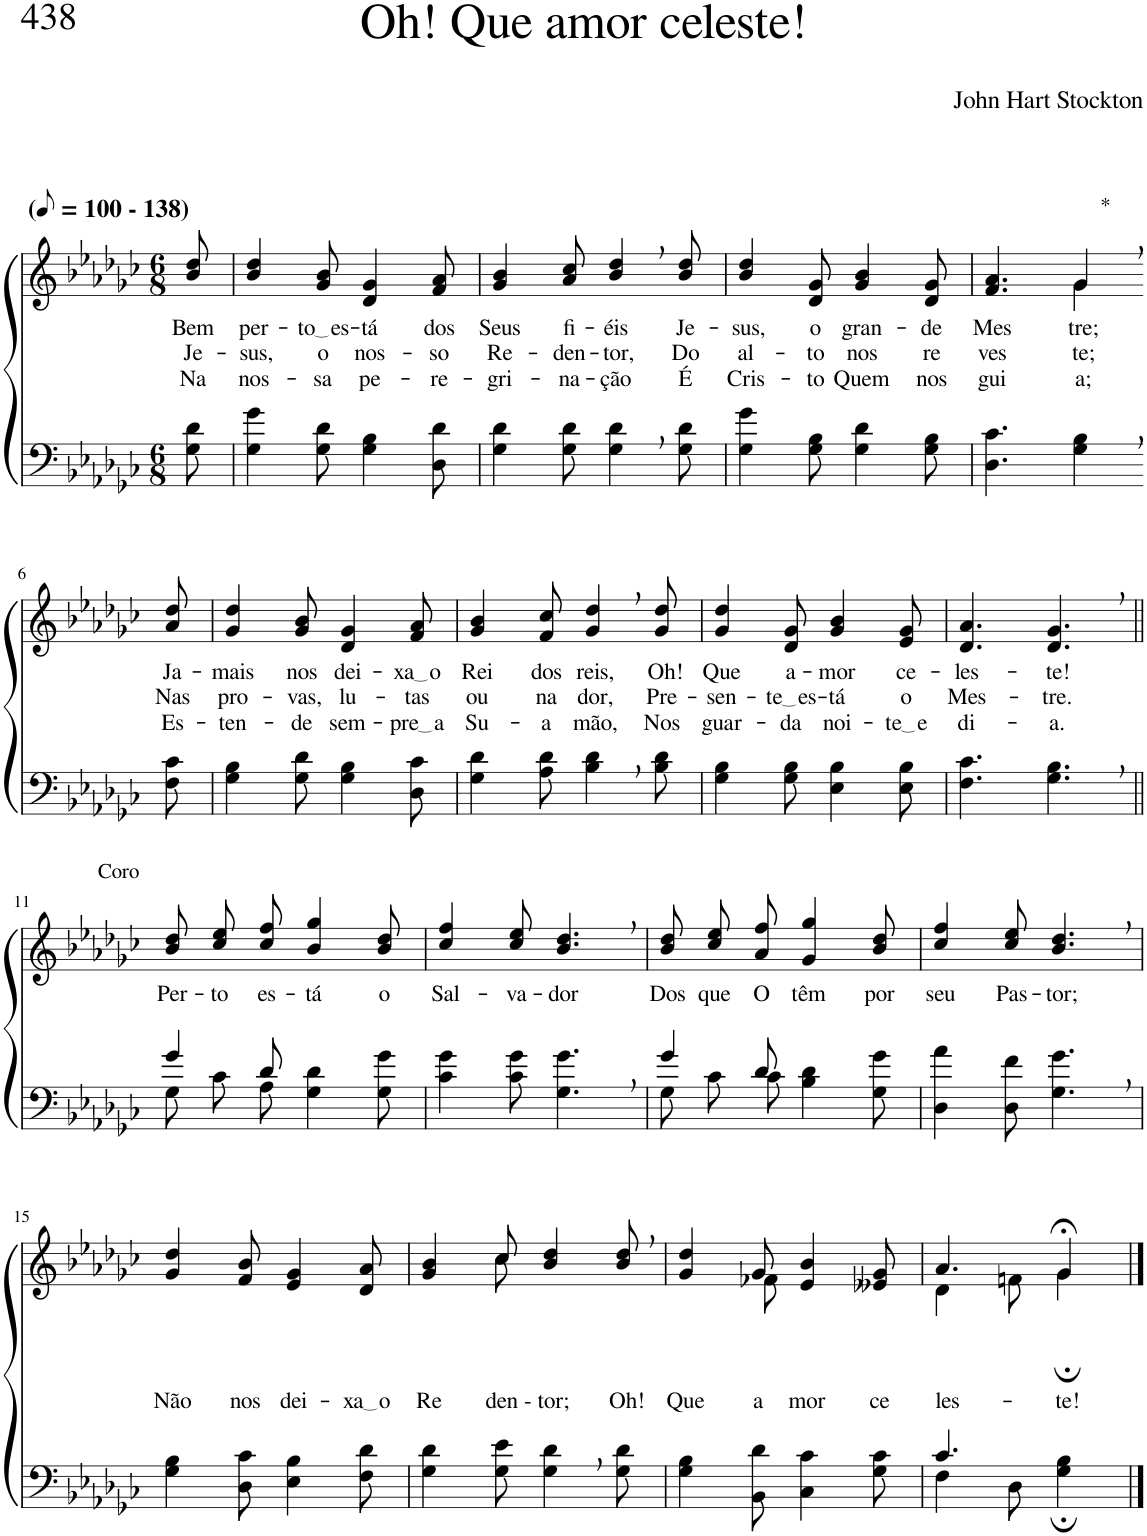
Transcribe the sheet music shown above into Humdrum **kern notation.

**kern	**kern	**text	**text	**text
*part2	*part1	*part1	*part1	*part1
*staff2	*staff1	*staff1	*staff1	*staff1
*I"Parte III e IV	*I"Parte I e II	*	*	*
*clefF4	*clefG2	*	*	*
*Trd2c3	*Trd2c3	*	*	*
*k[b-e-a-d-g-c-]	*k[b-e-a-d-g-c-]	*	*	*
*M6/8	*M6/8	*	*	*
*MM50	*MM50	*	*	*
=1	=1	=1	=1	=1
!	!LO:TX:a:B:t=(	!	!	!
!	!LO:TX:a:B:t=- 138)	!	!	!
!	!	!LO:LY:b	!LO:LY:b	!LO:LY:b
8G-\ 8d-\	8b-/ 8dd-/	Bem	Je-	Na
=2	=2	=2	=2	=2
!	!	!LO:LY:b	!LO:LY:b	!LO:LY:b
4G-\ 4g-\	4b-/ 4dd-/	per-	-sus,	nos-
!	!	!LO:LY:b	!LO:LY:b	!LO:LY:b
8G-\ 8d-\	8g-/ 8b-/	to es	o	-sa
!	!	!LO:LY:b	!LO:LY:b	!LO:LY:b
4G-\ 4B-\	4d-/ 4g-/	-tá	nos-	pe-
!	!	!LO:LY:b	!LO:LY:b	!LO:LY:b
8D-\ 8d-\	8f/ 8a-/	dos	-so	-re-
=3	=3	=3	=3	=3
!	!	!LO:LY:b	!LO:LY:b	!LO:LY:b
4G-\ 4d-\	4g-/ 4b-/	Seus	Re-	-gri-
!	!	!LO:LY:b	!LO:LY:b	!LO:LY:b
8G-\ 8d-\	8a-/ 8cc-/	fi-	-den-	-na-
!	!	!LO:LY:b	!LO:LY:b	!LO:LY:b
4G-\, 4d-\,	4b-/, 4dd-/,	-éis	-tor,	-ção
!	!	!LO:LY:b	!LO:LY:b	!LO:LY:b
8G-\ 8d-\	8b-/ 8dd-/	Je-	Do	É
=4	=4	=4	=4	=4
!	!	!LO:LY:b	!LO:LY:b	!LO:LY:b
4G-\ 4g-\	4b-/ 4dd-/	-sus,	al-	Cris-
!	!	!LO:LY:b	!LO:LY:b	!LO:LY:b
8G-\ 8B-\	8d-/ 8g-/	o	-to	-to
!	!	!LO:LY:b	!LO:LY:b	!LO:LY:b
4G-\ 4d-\	4g-/ 4b-/	gran-	nos	Quem
!	!	!LO:LY:b	!LO:LY:b	!LO:LY:b
8G-\ 8B-\	8d-/ 8g-/	-de	re-	nos
=5	=5	=5	=5	=5
*	*^	*	*	*
!	!	!	!LO:LY:b	!LO:LY:b	!LO:LY:b
4.D-\ 4.c-\	4.ryy	4.f/ 4.a-/	Mes-	-ves-	gui-
!	!LO:TX:a:t=*	!	!	!	!
!	!	!	!LO:LY:b	!LO:LY:b	!LO:LY:b
4G-\, 4B-\,	4g-,\	4g-/	-tre;	-te;	-a;
!!LO:LB:g=z
=6-	=6-	=6-	=6-	=6-	=6-
!	!	!	!LO:LY:b	!LO:LY:b	!LO:LY:b
*	*v	*v	*	*	*
8F\ 8c-\	8a-/ 8dd-/	Ja-	Nas	Es-
=7	=7	=7	=7	=7
!	!	!LO:LY:b	!LO:LY:b	!LO:LY:b
4G-\ 4B-\	4g-/ 4dd-/	-mais	pro-	-ten-
!	!	!LO:LY:b	!LO:LY:b	!LO:LY:b
8G-\ 8d-\	8g-/ 8b-/	nos	-vas,	-de
!	!	!LO:LY:b	!LO:LY:b	!LO:LY:b
4G-\ 4B-\	4d-/ 4g-/	dei-	lu-	sem-
!	!	!LO:LY:b	!LO:LY:b	!LO:LY:b
8D-\ 8c-\	8f/ 8a-/	xa o	-tas	pre a
=8	=8	=8	=8	=8
!	!	!LO:LY:b	!LO:LY:b	!LO:LY:b
4G-\ 4d-\	4g-/ 4b-/	Rei	ou	Su-
!	!	!LO:LY:b	!LO:LY:b	!LO:LY:b
8A-\ 8d-\	8f/ 8cc-/	dos	na	-a
!	!	!LO:LY:b	!LO:LY:b	!LO:LY:b
4B-\, 4d-\,	4g-/, 4dd-/,	reis,	dor,	mão,
!	!	!LO:LY:b	!LO:LY:b	!LO:LY:b
8B-\ 8d-\	8g-/ 8dd-/	Oh!	Pre-	Nos
=9	=9	=9	=9	=9
!	!	!LO:LY:b	!LO:LY:b	!LO:LY:b
4G-\ 4B-\	4g-/ 4dd-/	Que	-sen-	guar-
!	!	!LO:LY:b	!LO:LY:b	!LO:LY:b
8G-\ 8B-\	8d-/ 8g-/	a-	te es	-da
!	!	!LO:LY:b	!LO:LY:b	!LO:LY:b
4E-\ 4B-\	4g-/ 4b-/	-mor	-tá	noi-
!	!	!LO:LY:b	!LO:LY:b	!LO:LY:b
8E-\ 8B-\	8e-/ 8g-/	ce-	o	te e
=10	=10	=10	=10	=10
!	!	!LO:LY:b	!LO:LY:b	!LO:LY:b
4.F\ 4.c-\	4.d-/ 4.a-/	-les-	Mes-	di-
!	!	!LO:LY:b	!LO:LY:b	!LO:LY:b
4.G-\, 4.B-\,	4.d-/, 4.g-/,	-te!	-tre.	-a.
!!LO:LB:g=z
=11||	=11||	=11||	=11||	=11||
*^	*	*	*	*
!	!	!LO:TX:a:t=Coro	!	!	!
!	!	!	!LO:LY:b	!	!
4g-/	8G-\L	8b-\ 8dd-\L	Per-	.	.
!	!	!	!LO:LY:b	!	!
.	8c-\	8cc-\ 8ee-\	-to	.	.
!	!	!	!LO:LY:b	!	!
8d-/	8A-\J	8cc-\ 8ff\J	es-	.	.
!	!	!	!LO:LY:b	!	!
4.ryy	4G-\ 4d-\	4b-/ 4gg-/	-tá	.	.
!	!	!	!LO:LY:b	!	!
.	8G-\ 8g-\	8b-/ 8dd-/	o	.	.
=12	=12	=12	=12	=12	=12
!	!	!	!LO:LY:b	!	!
*v	*v	*	*	*	*
4c-\ 4g-\	4cc-/ 4ff/	Sal-	.	.
!	!	!LO:LY:b	!	!
8c-\ 8g-\	8cc-/ 8ee-/	-va-	.	.
!	!	!LO:LY:b	!	!
4.G-\, 4.g-\,	4.b-/, 4.dd-/,	-dor	.	.
=13	=13	=13	=13	=13
*^	*	*	*	*
!	!	!	!LO:LY:b	!	!
4g-/	8G-\L	8b-\ 8dd-\L	Dos	.	.
!	!	!	!LO:LY:b	!	!
.	8c-\	8cc-\ 8ee-\	que	.	.
!	!	!	!LO:LY:b	!	!
8d-/	8c-\J	8a-\ 8ff\J	O	.	.
!	!	!	!LO:LY:b	!	!
4.ryy	4B-\ 4d-\	4g-/ 4gg-/	têm	.	.
!	!	!	!LO:LY:b	!	!
.	8G-\ 8g-\	8b-/ 8dd-/	por	.	.
=14	=14	=14	=14	=14	=14
!	!	!	!LO:LY:b	!	!
*v	*v	*	*	*	*
4D-\ 4a-\	4cc-/ 4ff/	seu	.	.
!	!	!LO:LY:b	!	!
8D-\ 8f\	8cc-/ 8ee-/	Pas-	.	.
!	!	!LO:LY:b	!	!
4.G-\, 4.g-\,	4.b-/, 4.dd-/,	-tor;	.	.
!!LO:LB:g=z
=15	=15	=15	=15	=15
!	!	!LO:LY:b	!	!
4G-\ 4B-\	4g-/ 4dd-/	Não	.	.
!	!	!LO:LY:b	!	!
8D-\ 8c-\	8f/ 8b-/	nos	.	.
!	!	!LO:LY:b	!	!
4E-\ 4B-\	4e-/ 4g-/	dei-	.	.
!	!	!LO:LY:b	!	!
8F\ 8d-\	8d-/ 8a-/	xa o	.	.
=16	=16	=16	=16	=16
*	*^	*	*	*
!	!	!	!LO:LY:b	!	!
4G-\ 4d-\	4ryy	4g-/ 4b-/	Re-	.	.
!	!	!	!LO:LY:b	!	!
8G-\ 8e-\	8cc-\	8cc-/	-den --	.	.
!	!	!	!LO:LY:b	!	!
4G-\, 4d-\,	4.ryy	4b-/ 4dd-/	-tor;	.	.
!	!	!	!LO:LY:b	!	!
8G-\ 8d-\	.	8b-/ 8dd-/	Oh!	.	.
=17	=17	=17	=17	=17	=17
!	!	!	!LO:LY:b	!	!
4G-\ 4B-\	4g-/ 4dd-/	4ryy	-Que	.	.
!	!	!	!LO:LY:b	!	!
8BB-\ 8d-\	8g-/	8f-X\	a-	.	.
!	!	!	!LO:LY:b	!	!
4C-\ 4c-\	4e-/ 4b-/	4.ryy	-mor	.	.
!	!	!	!LO:LY:b	!	!
8G-\ 8c-\	8e--X/ 8g-/	.	ce-	.	.
=18	=18	=18	=18	=18	=18
*^	*	*	*	*	*
!	!	!	!	!LO:LY:b	!	!
4.c-/	4F\	4.a-/	4d-\	-les-	.	.
.	8D-\	.	8fn\	.	.	.
!	!	!	!	!LO:LY:b	!	!
4ryy	4G-\; 4B-\;	4g-;</	4g-;\	te!	.	.
*v	*v	*	*	*	*	*
*	*v	*v	*	*	*
==	==	==	==	==
*-	*-	*-	*-	*-
